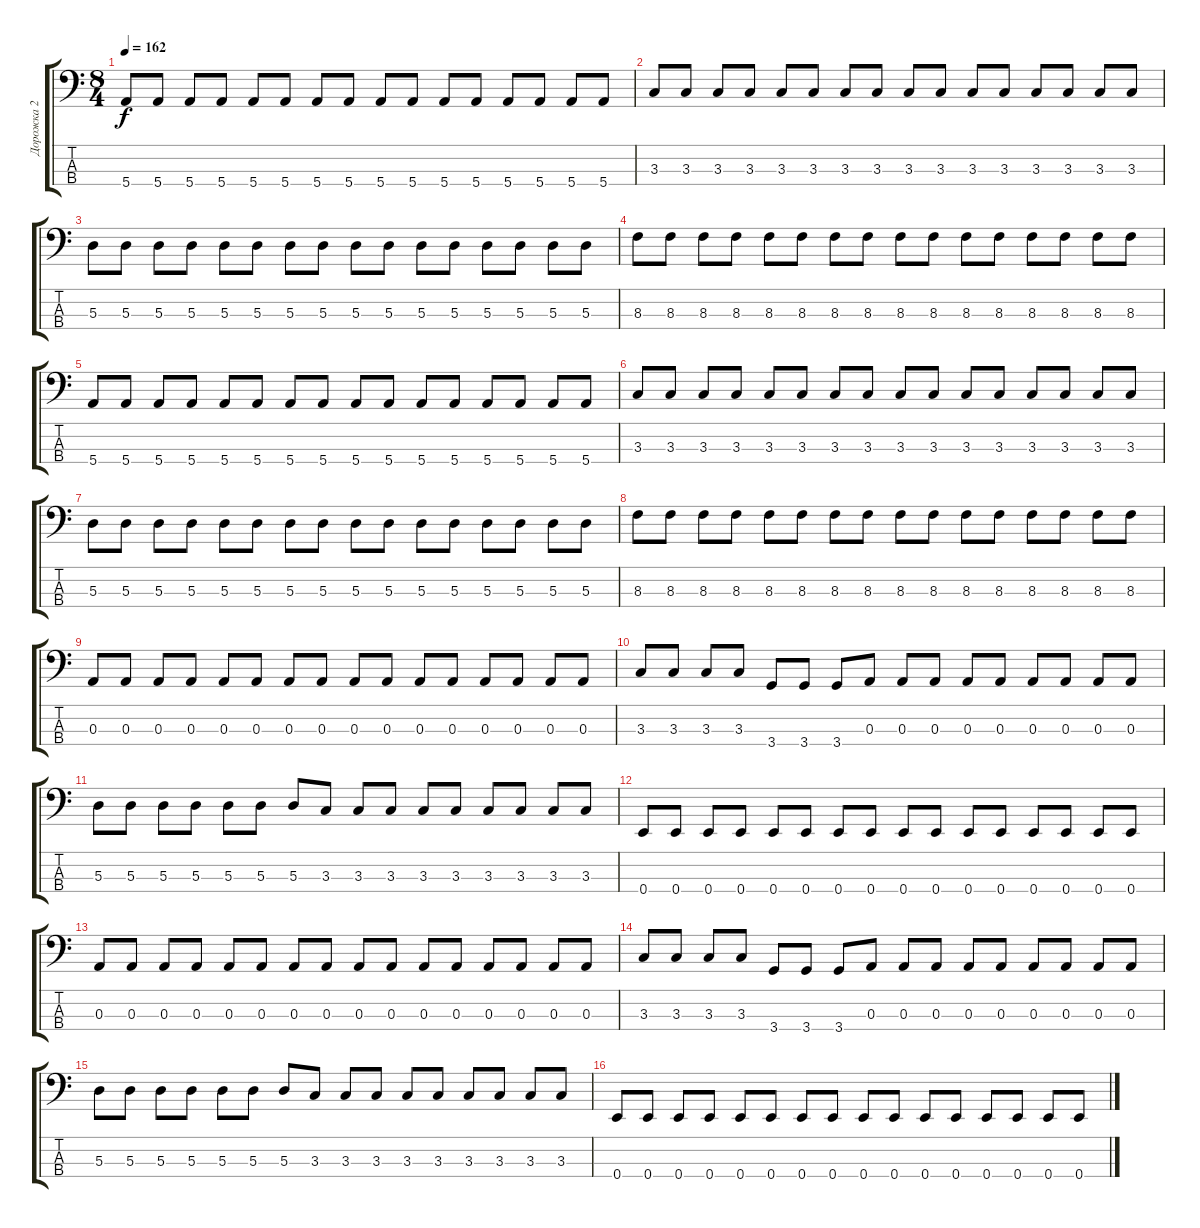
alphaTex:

\track ("Дорожка 2" "Дорожка 2") {instrument electricbassfinger}
\staff {score tabs}
\tuning (G2 D2 A1 E1) {hide}
\ts (8 4)
\tempo 162
\clef f4
\ks c
5.4.8{dy f} 5.4.8 5.4.8 5.4.8 5.4.8 5.4.8 5.4.8 5.4.8 5.4.8 5.4.8 5.4.8 5.4.8 5.4.8 5.4.8 5.4.8 5.4.8 |
3.3.8 3.3.8 3.3.8 3.3.8 3.3.8 3.3.8 3.3.8 3.3.8 3.3.8 3.3.8 3.3.8 3.3.8 3.3.8 3.3.8 3.3.8 3.3.8 |
5.3.8 5.3.8 5.3.8 5.3.8 5.3.8 5.3.8 5.3.8 5.3.8 5.3.8 5.3.8 5.3.8 5.3.8 5.3.8 5.3.8 5.3.8 5.3.8 |
8.3.8 8.3.8 8.3.8 8.3.8 8.3.8 8.3.8 8.3.8 8.3.8 8.3.8 8.3.8 8.3.8 8.3.8 8.3.8 8.3.8 8.3.8 8.3.8 |
5.4.8 5.4.8 5.4.8 5.4.8 5.4.8 5.4.8 5.4.8 5.4.8 5.4.8 5.4.8 5.4.8 5.4.8 5.4.8 5.4.8 5.4.8 5.4.8 |
3.3.8 3.3.8 3.3.8 3.3.8 3.3.8 3.3.8 3.3.8 3.3.8 3.3.8 3.3.8 3.3.8 3.3.8 3.3.8 3.3.8 3.3.8 3.3.8 |
5.3.8 5.3.8 5.3.8 5.3.8 5.3.8 5.3.8 5.3.8 5.3.8 5.3.8 5.3.8 5.3.8 5.3.8 5.3.8 5.3.8 5.3.8 5.3.8 |
8.3.8 8.3.8 8.3.8 8.3.8 8.3.8 8.3.8 8.3.8 8.3.8 8.3.8 8.3.8 8.3.8 8.3.8 8.3.8 8.3.8 8.3.8 8.3.8 |
0.3.8 0.3.8 0.3.8 0.3.8 0.3.8 0.3.8 0.3.8 0.3.8 0.3.8 0.3.8 0.3.8 0.3.8 0.3.8 0.3.8 0.3.8 0.3.8 |
3.3.8 3.3.8 3.3.8 3.3.8 3.4.8 3.4.8 3.4.8 0.3.8 0.3.8 0.3.8 0.3.8 0.3.8 0.3.8 0.3.8 0.3.8 0.3.8 |
5.3.8 5.3.8 5.3.8 5.3.8 5.3.8 5.3.8 5.3.8 3.3.8 3.3.8 3.3.8 3.3.8 3.3.8 3.3.8 3.3.8 3.3.8 3.3.8 |
0.4.8 0.4.8 0.4.8 0.4.8 0.4.8 0.4.8 0.4.8 0.4.8 0.4.8 0.4.8 0.4.8 0.4.8 0.4.8 0.4.8 0.4.8 0.4.8 |
0.3.8 0.3.8 0.3.8 0.3.8 0.3.8 0.3.8 0.3.8 0.3.8 0.3.8 0.3.8 0.3.8 0.3.8 0.3.8 0.3.8 0.3.8 0.3.8 |
3.3.8 3.3.8 3.3.8 3.3.8 3.4.8 3.4.8 3.4.8 0.3.8 0.3.8 0.3.8 0.3.8 0.3.8 0.3.8 0.3.8 0.3.8 0.3.8 |
5.3.8 5.3.8 5.3.8 5.3.8 5.3.8 5.3.8 5.3.8 3.3.8 3.3.8 3.3.8 3.3.8 3.3.8 3.3.8 3.3.8 3.3.8 3.3.8 |
0.4.8 0.4.8 0.4.8 0.4.8 0.4.8 0.4.8 0.4.8 0.4.8 0.4.8 0.4.8 0.4.8 0.4.8 0.4.8 0.4.8 0.4.8 0.4.8
